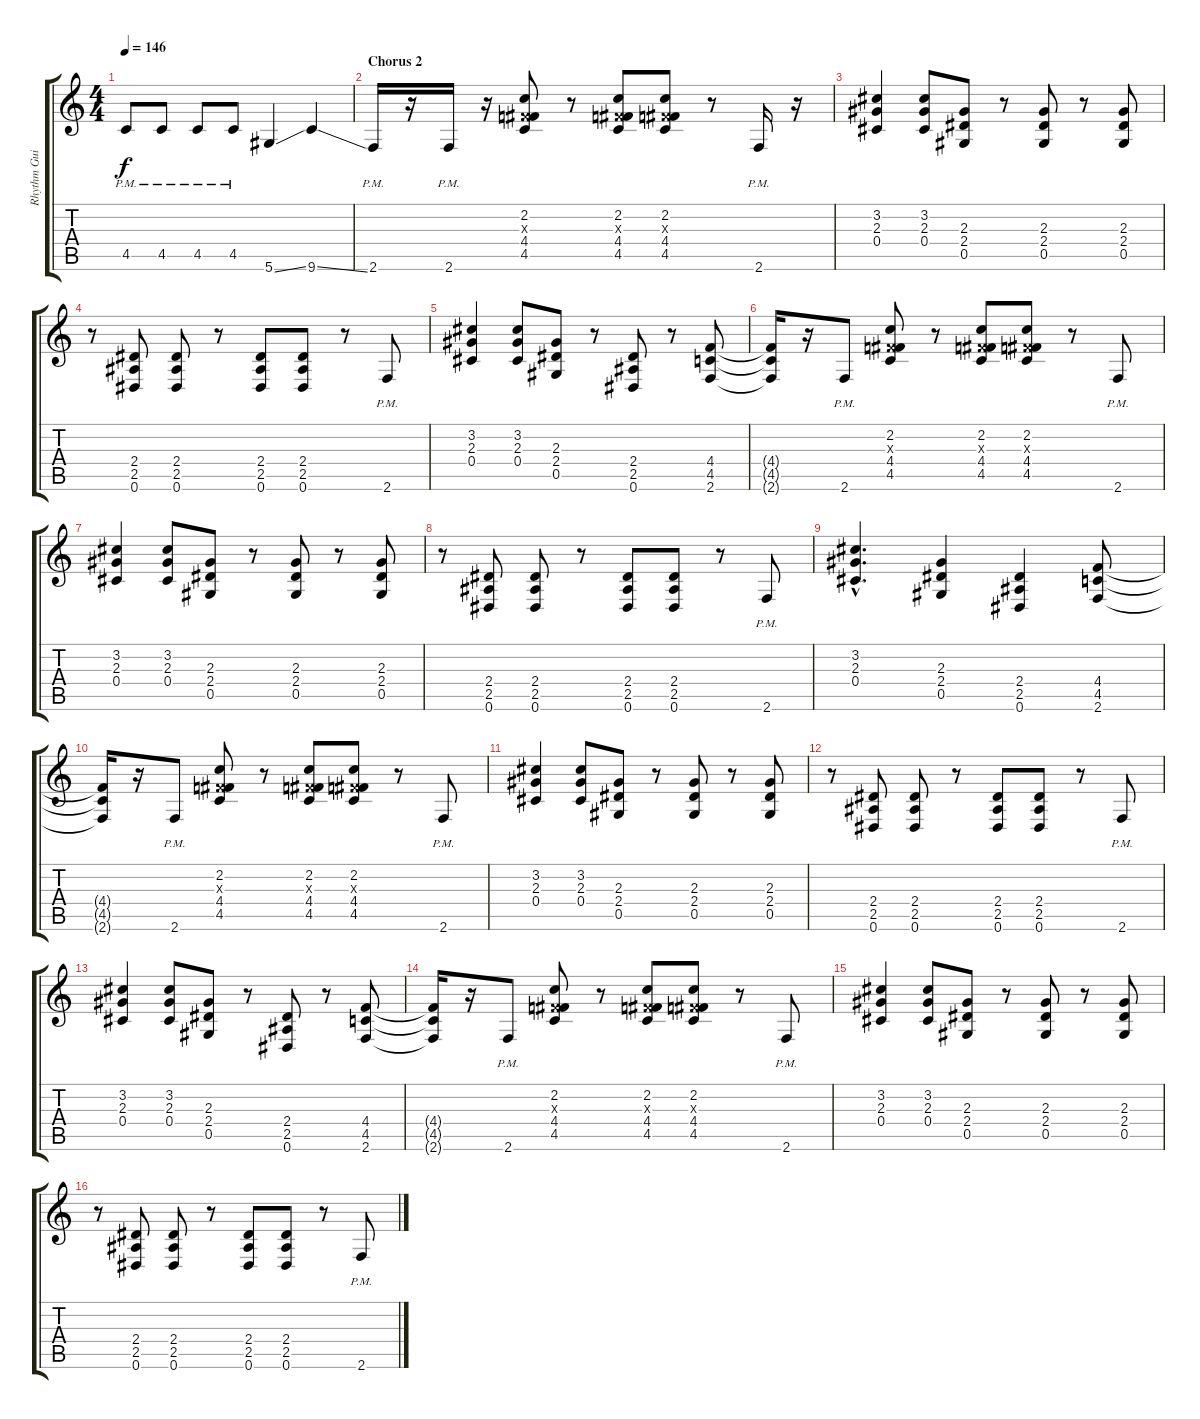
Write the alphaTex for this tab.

\track ("Rhythm Guitar" "Rhythm Gui") {instrument distortionguitar}
\staff {score tabs}
\tuning (Eb4 Bb3 Gb3 Db3 Ab2 Eb2) {hide}
\ts (4 4)
\tempo 146
\clef g2
\ks c
4.5{pm}.8{dy f} 4.5{pm}.8 4.5{pm}.8 4.5{pm}.8 5.6{ss}.4 9.6{ss}.4 |
\section ("" "Chorus 2")
2.6{pm}.16 r.16 2.6{pm}.16 r.16 (2.2 0.3{x} 4.4 4.5).8 r.8 (2.2 0.3{x} 4.4 4.5).8 (2.2 0.3{x} 4.4 4.5).8 r.8 2.6{pm}.16 r.16 |
(3.2 2.3 0.4).4 (3.2 2.3 0.4).8 (2.3 2.4 0.5).8 r.8 (2.3 2.4 0.5).8 r.8 (2.3 2.4 0.5).8 |
r.8 (2.4 2.5 0.6).8 (2.4 2.5 0.6).8 r.8 (2.4 2.5 0.6).8 (2.4 2.5 0.6).8 r.8 2.6{pm}.8 |
(3.2 2.3 0.4).4 (3.2 2.3 0.4).8 (2.3 2.4 0.5).8 r.8 (2.4 2.5 0.6).8 r.8 (4.4 4.5 2.6).8 |
(4.4{t} 4.5{t} 2.6{t}).16 r.16 2.6{pm}.8 (2.2 0.3{x} 4.4 4.5).8 r.8 (2.2 0.3{x} 4.4 4.5).8 (2.2 0.3{x} 4.4 4.5).8 r.8 2.6{pm}.8 |
(3.2 2.3 0.4).4 (3.2 2.3 0.4).8 (2.3 2.4 0.5).8 r.8 (2.3 2.4 0.5).8 r.8 (2.3 2.4 0.5).8 |
r.8 (2.4 2.5 0.6).8 (2.4 2.5 0.6).8 r.8 (2.4 2.5 0.6).8 (2.4 2.5 0.6).8 r.8 2.6{pm}.8 |
(3.2{hac} 2.3{hac} 0.4{hac}).4{d} (2.3 2.4 0.5).4 (2.4 2.5 0.6).4 (4.4 4.5 2.6).8 |
(4.4{t} 4.5{t} 2.6{t}).16 r.16 2.6{pm}.8 (2.2 0.3{x} 4.4 4.5).8 r.8 (2.2 0.3{x} 4.4 4.5).8 (2.2 0.3{x} 4.4 4.5).8 r.8 2.6{pm}.8 |
(3.2 2.3 0.4).4 (3.2 2.3 0.4).8 (2.3 2.4 0.5).8 r.8 (2.3 2.4 0.5).8 r.8 (2.3 2.4 0.5).8 |
r.8 (2.4 2.5 0.6).8 (2.4 2.5 0.6).8 r.8 (2.4 2.5 0.6).8 (2.4 2.5 0.6).8 r.8 2.6{pm}.8 |
(3.2 2.3 0.4).4 (3.2 2.3 0.4).8 (2.3 2.4 0.5).8 r.8 (2.4 2.5 0.6).8 r.8 (4.4 4.5 2.6).8 |
(4.4{t} 4.5{t} 2.6{t}).16 r.16 2.6{pm}.8 (2.2 0.3{x} 4.4 4.5).8 r.8 (2.2 0.3{x} 4.4 4.5).8 (2.2 0.3{x} 4.4 4.5).8 r.8 2.6{pm}.8 |
(3.2 2.3 0.4).4 (3.2 2.3 0.4).8 (2.3 2.4 0.5).8 r.8 (2.3 2.4 0.5).8 r.8 (2.3 2.4 0.5).8 |
r.8 (2.4 2.5 0.6).8 (2.4 2.5 0.6).8 r.8 (2.4 2.5 0.6).8 (2.4 2.5 0.6).8 r.8 2.6{pm}.8
